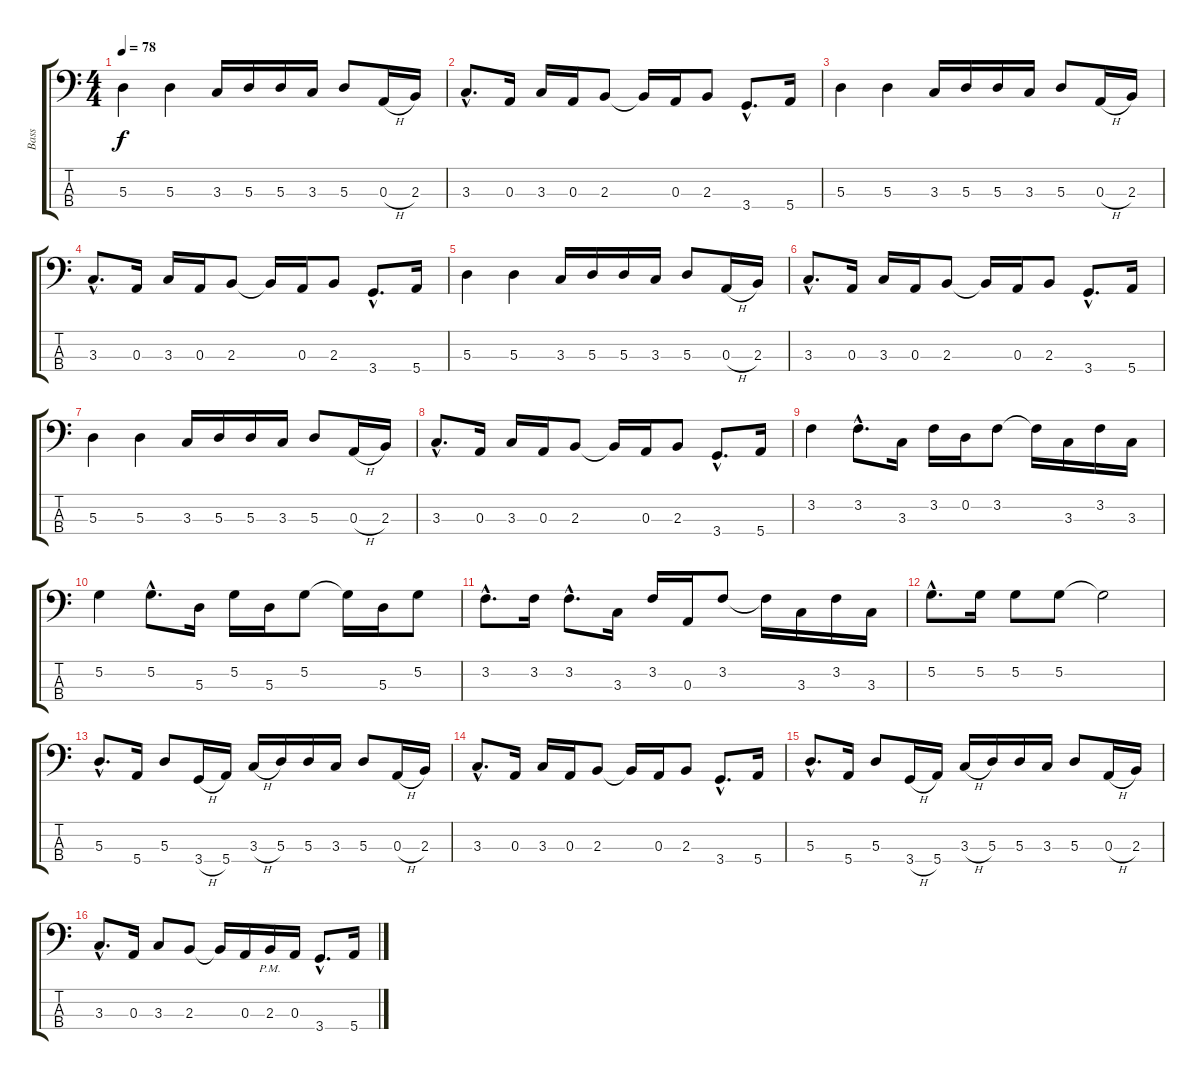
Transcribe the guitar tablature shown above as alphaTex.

\track ("Bass" "Bass") {instrument electricbassfinger}
\staff {score tabs}
\tuning (G2 D2 A1 E1) {hide}
\ts (4 4)
\tempo 78
\clef f4
\ks c
5.3.4{dy f} 5.3.4 3.3.16 5.3.16 5.3.16 3.3.16 5.3.8 0.3{h}.16 2.3.16 |
3.3{hac}.8{d} 0.3.16 3.3.16 0.3.16 2.3.8 2.3{t}.16 0.3.16 2.3.8 3.4{hac}.8{d} 5.4.16 |
5.3.4 5.3.4 3.3.16 5.3.16 5.3.16 3.3.16 5.3.8 0.3{h}.16 2.3.16 |
3.3{hac}.8{d} 0.3.16 3.3.16 0.3.16 2.3.8 2.3{t}.16 0.3.16 2.3.8 3.4{hac}.8{d} 5.4.16 |
5.3.4 5.3.4 3.3.16 5.3.16 5.3.16 3.3.16 5.3.8 0.3{h}.16 2.3.16 |
3.3{hac}.8{d} 0.3.16 3.3.16 0.3.16 2.3.8 2.3{t}.16 0.3.16 2.3.8 3.4{hac}.8{d} 5.4.16 |
5.3.4 5.3.4 3.3.16 5.3.16 5.3.16 3.3.16 5.3.8 0.3{h}.16 2.3.16 |
3.3{hac}.8{d} 0.3.16 3.3.16 0.3.16 2.3.8 2.3{t}.16 0.3.16 2.3.8 3.4{hac}.8{d} 5.4.16 |
3.2.4 3.2{hac}.8{d} 3.3.16 3.2.16 0.2.16 3.2.8 3.2{t}.16 3.3.16 3.2.16 3.3.16 |
5.2.4 5.2{hac}.8{d} 5.3.16 5.2.16 5.3.16 5.2.8 5.2{t}.16 5.3.16 5.2.8 |
3.2{hac}.8{d} 3.2.16 3.2{hac}.8{d} 3.3.16 3.2.16 0.3.16 3.2.8 3.2{t}.16 3.3.16 3.2.16 3.3.16 |
5.2{hac}.8{d} 5.2.16 5.2.8 5.2.8 5.2{t}.2 |
5.3{hac}.8{d} 5.4.16 5.3.8 3.4{h}.16 5.4.16 3.3{h}.16 5.3.16 5.3.16 3.3.16 5.3.8 0.3{h}.16 2.3.16 |
3.3{hac}.8{d} 0.3.16 3.3.16 0.3.16 2.3.8 2.3{t}.16 0.3.16 2.3.8 3.4{hac}.8{d} 5.4.16 |
5.3{hac}.8{d} 5.4.16 5.3.8 3.4{h}.16 5.4.16 3.3{h}.16 5.3.16 5.3.16 3.3.16 5.3.8 0.3{h}.16 2.3.16 |
3.3{hac}.8{d} 0.3.16 3.3.8 2.3.8 2.3{t}.16 0.3.16 2.3{pm}.16 0.3.16 3.4{hac}.8{d} 5.4.16
